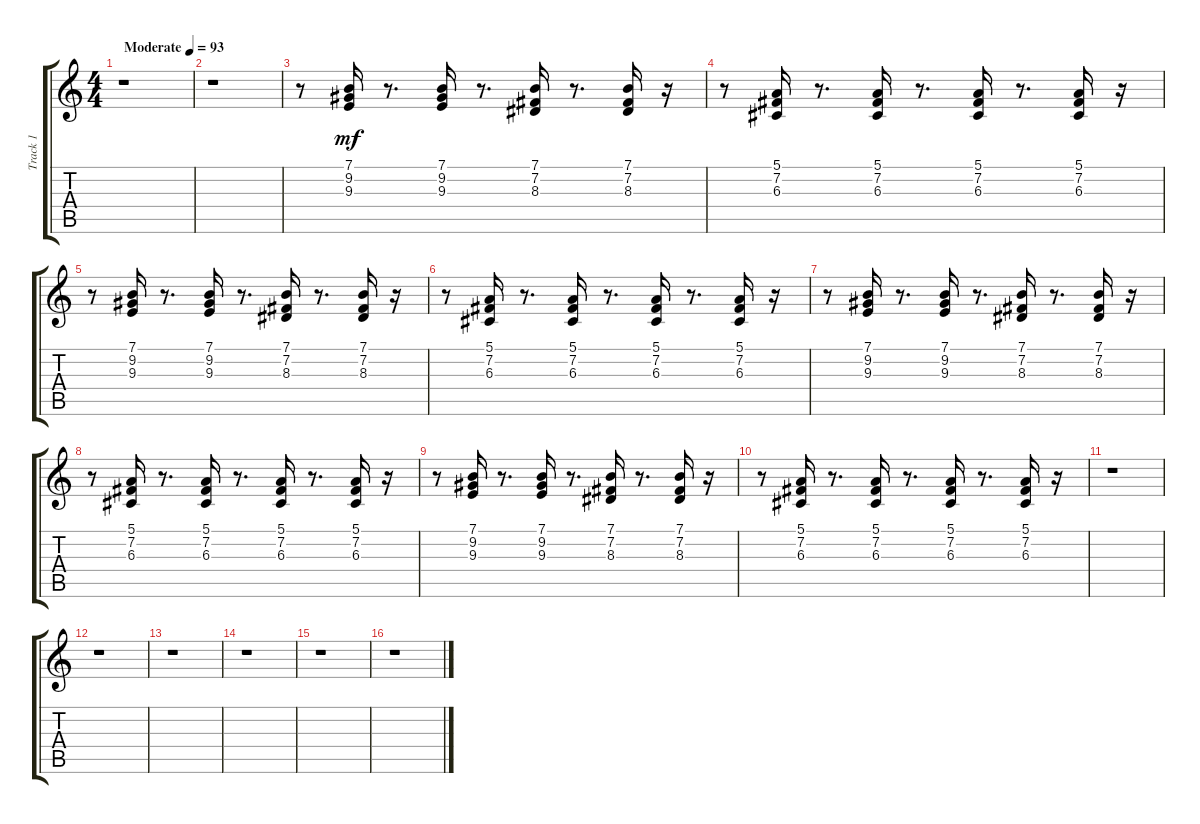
\track ("Track 1" "Track 1") {instrument synthbrass1}
\staff {score tabs}
\tuning (E4 B3 G3 D3 A2 E2) {hide}
\ts (4 4)
\tempo (93 "Moderate")
\clef g2
\ks c
r.1{dy mf instrument synthbrass1} |
r.1 |
r.8 (7.1 9.2 9.3).16 r.8{d} (7.1 9.2 9.3).16 r.8{d} (7.1 7.2 8.3).16 r.8{d} (7.1 7.2 8.3).16 r.16 |
r.8 (5.1 7.2 6.3).16 r.8{d} (5.1 7.2 6.3).16 r.8{d} (5.1 7.2 6.3).16 r.8{d} (5.1 7.2 6.3).16 r.16 |
r.8 (7.1 9.2 9.3).16 r.8{d} (7.1 9.2 9.3).16 r.8{d} (7.1 7.2 8.3).16 r.8{d} (7.1 7.2 8.3).16 r.16 |
r.8 (5.1 7.2 6.3).16 r.8{d} (5.1 7.2 6.3).16 r.8{d} (5.1 7.2 6.3).16 r.8{d} (5.1 7.2 6.3).16 r.16 |
r.8 (7.1 9.2 9.3).16 r.8{d} (7.1 9.2 9.3).16 r.8{d} (7.1 7.2 8.3).16 r.8{d} (7.1 7.2 8.3).16 r.16 |
r.8 (5.1 7.2 6.3).16 r.8{d} (5.1 7.2 6.3).16 r.8{d} (5.1 7.2 6.3).16 r.8{d} (5.1 7.2 6.3).16 r.16 |
r.8 (7.1 9.2 9.3).16 r.8{d} (7.1 9.2 9.3).16 r.8{d} (7.1 7.2 8.3).16 r.8{d} (7.1 7.2 8.3).16 r.16 |
r.8 (5.1 7.2 6.3).16 r.8{d} (5.1 7.2 6.3).16 r.8{d} (5.1 7.2 6.3).16 r.8{d} (5.1 7.2 6.3).16 r.16 |
r.1 |
r.1 |
r.1 |
r.1 |
r.1 |
r.1
